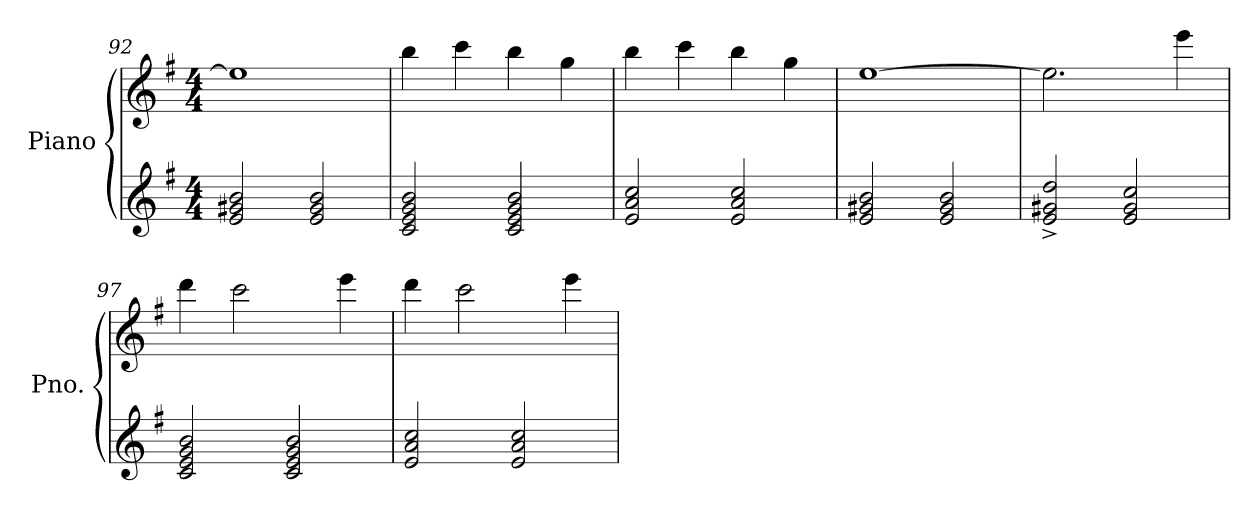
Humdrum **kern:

**kern	**kern
*part1	*part1
*staff2	*staff1
*I"Piano	*
*I'Pno.	*
*clefG2	*clefG2
*k[f#]	*k[f#]
*M4/4	*M4/4
=92	=92
2e/ 2g#X/ 2b/	1ee]
2e/ 2g#/ 2b/	.
=93	=93
2c/ 2e/ 2g/ 2b/	4bb\
.	4ccc\
2c/ 2e/ 2g/ 2b/	4bb\
.	4gg\
=94	=94
2e/ 2a/ 2cc/	4bb\
.	4ccc\
2e/ 2a/ 2cc/	4bb\
.	4gg\
=95	=95
2e/ 2g#X/ 2b/	[1ee
2e/ 2g#/ 2b/	.
=96	=96
2e/^ 2g#X/^ 2dd/^	2.ee\]
2e/ 2g#/ 2cc/	.
.	4eee\
=97	=97
2c/ 2e/ 2g/ 2b/	4ddd\
.	2ccc\
2c/ 2e/ 2g/ 2b/	.
.	4eee\
=98	=98
2e/ 2a/ 2cc/	4ddd\
.	2ccc\
2e/ 2a/ 2cc/	.
.	4eee\
=	=
*-	*-
